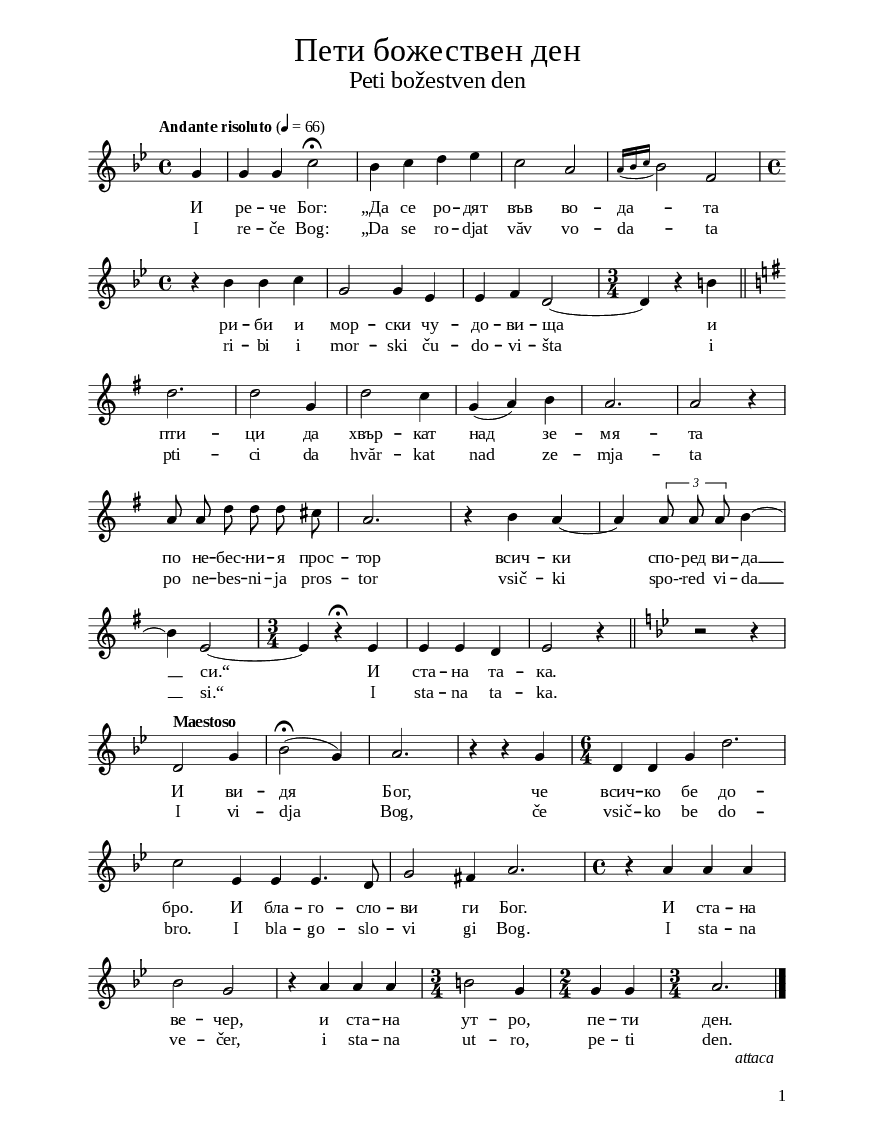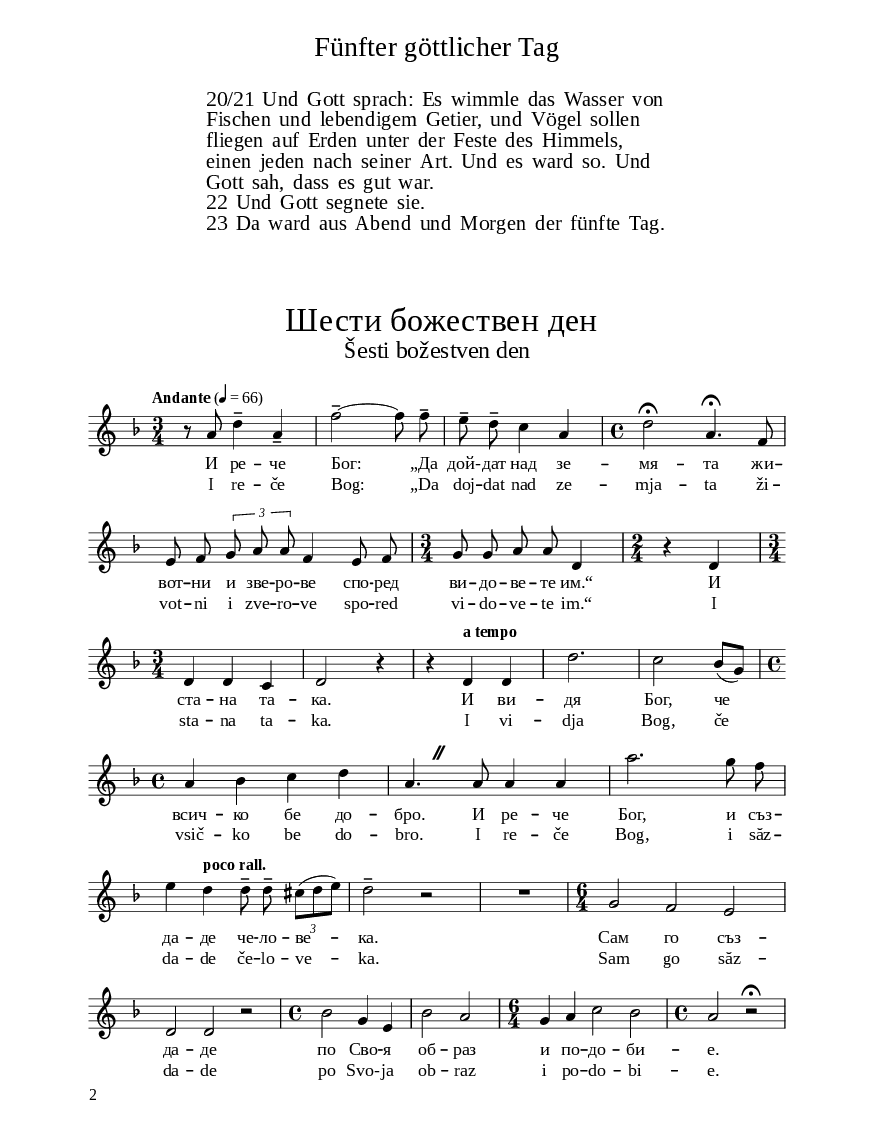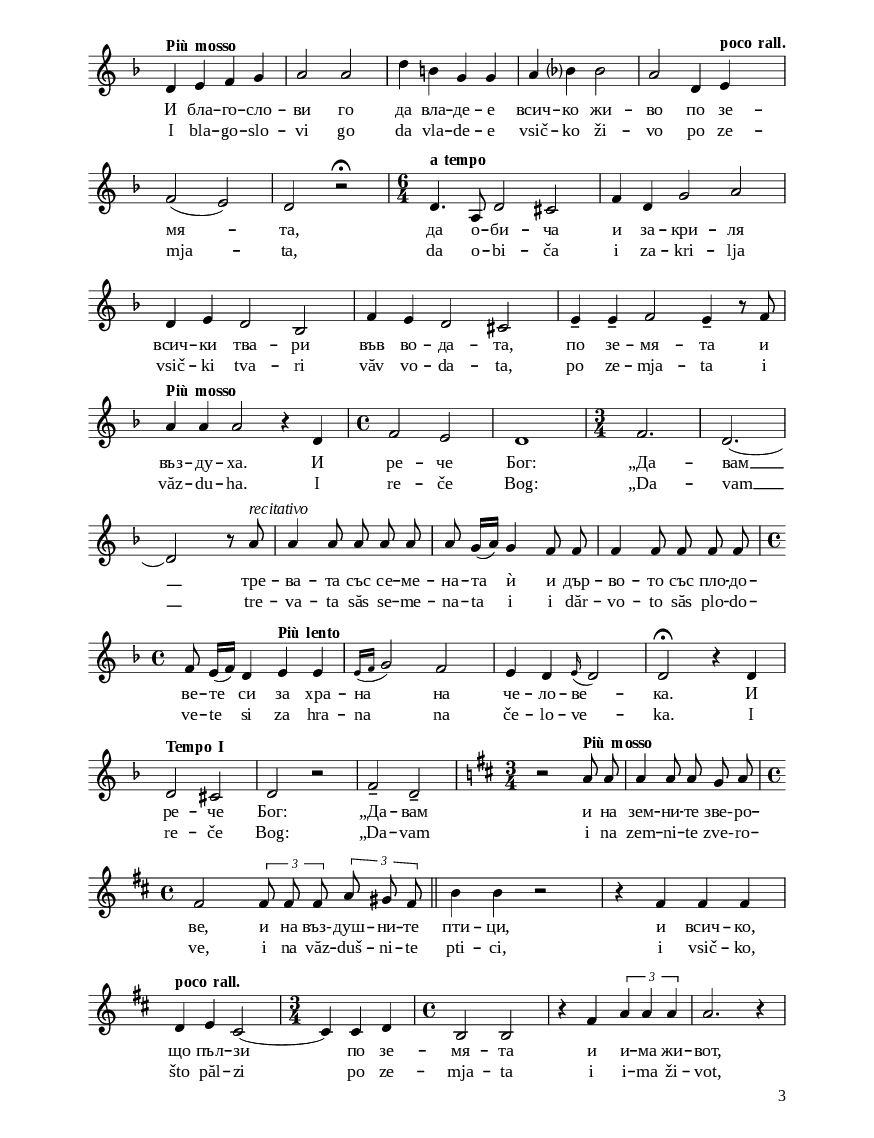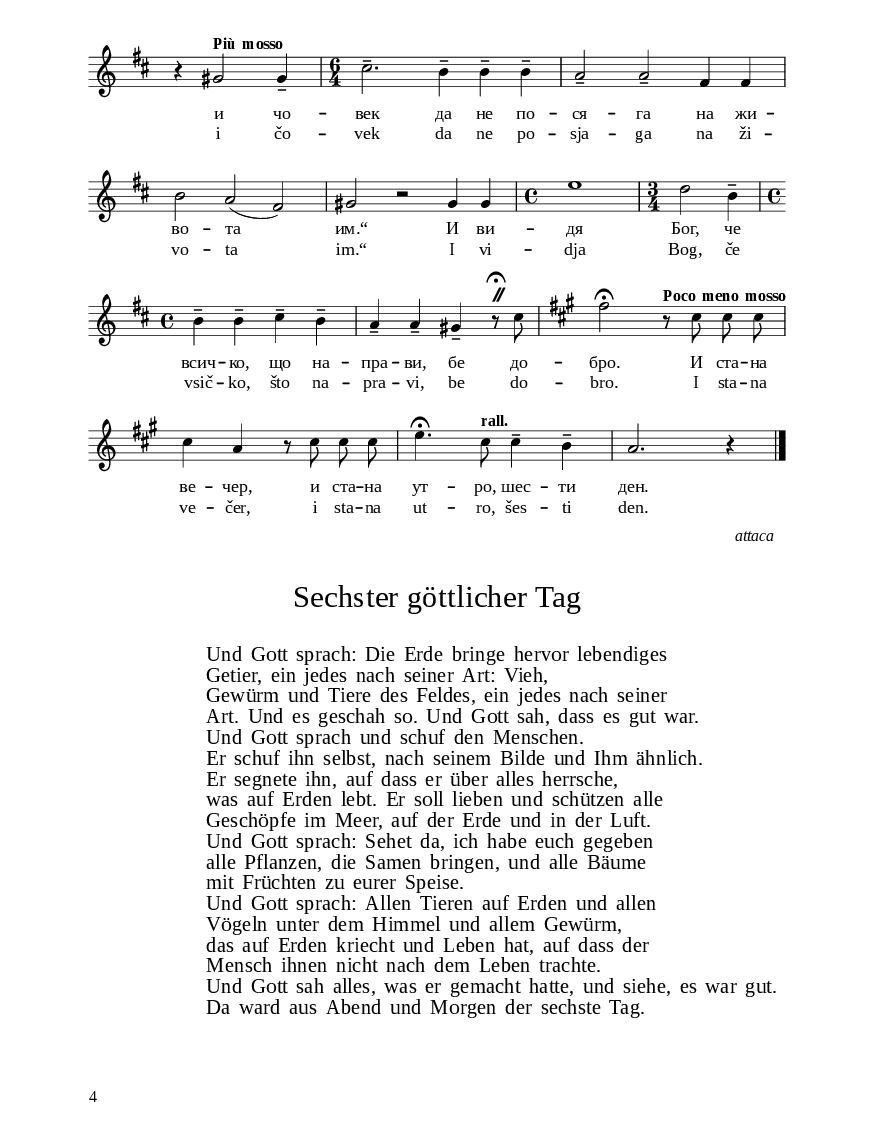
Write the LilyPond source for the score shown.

\version "2.24.1"

% include paper part and global functions
\include "include/globals.ily"

\bookpart {
  \label #'ref195
  \tocItem \markup "     Пети божествен ден – Peti božestven den "
  \include "include/bookpart-paper.ily"
  \score {
    \include "include/score-layout.ily"

    \new Voice \absolute {
      \clef treble
      \key g \minor
      \time 4/4
      \tempoFunc "Andante risoluto" 4 "66"
      \autoBeamOff
      \partial 4
      g'4
      | % 146
      g'4 g'4 c''2 ^\fermata | % 147
      bes'4  c''4  d''4  es''4 | % 148
      c''2 a'2 | % 149
      \acciaccatura {  a'16 [ bes' c''] } bes'2 f'2 |
      \time 4/4
      r4  bes'4  bes'4  c''4 | % 151
      g'2 g'4 es'4 | % 152
      es'4 f'4 d'2 ~ | % 153
      \time 3/4  | % 153
      d'4 r4  b'4 \bar "||"
      \break | % 154
      \key g \major | % 154
      d''2. | % 155
      d''2 g'4 | % 156
      d''2  c''4 | % 157
      g'4 ( a'4 )  b'4 | % 158
      a'2. | % 159
      a'2 r4 \break |
      a'8 a'8  d''8  d''8  d''8
      cis''8 | % 161
      a'2. | % 162
      r4  b'4 a'4 ~ | % 163
      a'4 %\once \omit TupletBracket
      \times 2/3  {
        a'8 a'8 a'8
      }
      b'4 ~ \break | % 164
      b'4 e'2 ~  | % 165
      \time 3/4 e'4 r4 ^\fermata e'4 | % 166
      e'4 e'4 d'4 | % 167
      e'2 r4 \bar "||"
      \key bes \major | % 168
      r2 r4 | \break % 169
      \tempo "Maestoso" d'2 g'4 |

      bes'2 ( ^\fermata g'4 ) | % 171
      a'2. | % 172
      r4 r4 g'4 | % 173
      \time 6/4  | % 173
      d'4 d'4 g'4  d''2. \break | % 174
      c''2 es'4 es'4 es'4. d'8 | % 175
      g'2 fis'4 a'2. | % 176
      \time 4/4  | % 176
      r4 a'4 a'4 a'4 | \break % 177
      bes'2 g'2 | % 178
      r4 a'4 a'4 a'4 | % 179
      \time 3/4  | % 179
      b'2 g'4 |
      \time 2/4  |
      g'4 g'4 | % 181
      \time 3/4 | % 181
      a'2. \bar "|."
    }

    \addlyrics {
      И ре -- че Бог:
      „Да се ро -- дят във во --
      да -- та ри -- би и мор -- ски
      чу -- до -- ви -- ща  и пти -- ци
      да хвър -- кат над  зе -- мя --
      та по не -- бес -- ни -- я прос --
      тор всич -- ки  "спо-" -- ред ви --
      да __ си.“  И ста -- на та --
      ка. И ви -- дя  Бог, че всич --
      ко бе до -- бро. И бла -- го --
      сло -- ви ги Бог. И ста -- на ве
      -- чер, и ста -- на ут -- ро, пе --
      ти ден.}
       \addlyrics {
      I re -- če Bog:
      „Da se ro -- djat văv vo --
      da -- ta ri -- bi i mor -- ski
      ču -- do -- vi -- šta  i pti -- ci
      da hvăr -- kat nad  ze -- mja --
      ta po ne -- bes -- ni -- ja pros --
      tor vsič -- ki  "spo-" -- red vi --
      da __ si.“  I sta -- na ta --
      ka. I vi -- dja  Bog, če vsič --
      ko be do -- bro. I bla -- go --
      slo -- vi gi Bog. I sta -- na ve
      -- čer, i sta -- na ut -- ro, pe --
      ti den.}


        \header {
          title = \titleFunc "Пети божествен ден" "Peti božestven den"
        }

        \midi{}

      } % score

      \markup \raise #2.8 \override #'(baseline-skip . 2) {
        \column {
          \fill-line \italic { "" "" \concat {"attaca" "   " }}
        }
      }

      \pageBreak

      % include foreign translation(s) of the song
      \version "2.22.1"

\markup \fill-line { \fontsize #deTitleFontSize "Fünfter göttlicher Tag" }
\markup \null
\markup \null
\markup \fontsize #deCoupletFontSize {
  \hspace #10
  \override #`(baseline-skip . ,deCoupletBaselineSkip)

  \column {
    \line { " " }


  \line { " "20/21 Und Gott sprach: Es wimmle das Wasser von}

  \line { " "Fischen und lebendigem Getier, und Vögel sollen}

  \line { " "fliegen auf Erden unter der Feste des Himmels,}

  \line { " "einen jeden nach seiner Art. Und es ward so. Und}

  \line { " "Gott sah, dass es gut war.}

  \line { " "22 Und Gott segnete sie.}

  \line { " "23 Da ward aus Abend und Morgen der fünfte Tag.}

  }
}


      \markup \empty-three

        \label #'ref195
  \tocItem \markup "     Шести божествен ден – Šesti božestven den "

      \include "include/bookpart-paper.ily"
      \score {
        \include "include/score-layout.ily"

        \new Voice \absolute {
          \clef treble
          \key d \minor
          \time 3/4
          \tempoFunc "Andante" 4 "66"
          \autoBeamOff
          r8 a'8  d''4 -- a'4 --
          | % 183
          f''2 ~ --  f''8  f''8 -- | % 184
          e''8 --  d''8 --  c''4 a'4 | % 185
          \time 4/4  | % 185
          d''2 ^\fermata a'4. ^\fermata f'8 \break | % 186
          e'8 f'8
          \times 2/3  {
            g'8  a'8 a'8
          }
          f'4 e'8 f'8 | % 187
          \time 3/4  | % 187
          g'8 g'8 a'8 a'8 d'4 | % 188
          \time 2/4  | % 188
          r4 d'4  \break | % 189
          \time 3/4  | % 189
          d'4 d'4 c'4 |
          d'2 r4 | % 191
          r4 \tempo "a tempo" d'4  d'4 | % 192
          d''2. | % 193
          c''2 bes'8 ( [ g'8 ) ] \break | % 194
          \time 4/4  | % 194
          a'4  bes'4  c''4  d''4  | % 195

          a'4.^\markup {
            \concat { "       " \musicglyph #"scripts.caesura.straight"}
          } a'8 a'4 a'4 | % 196
          a''2.  g''8 f''8 \break | % 197
          e''4 \tempo "poco rall." d''4
          d''8 --  d''8 -- \once \omit TupletBracket
          \times 2/3  {
            cis''8 ( [  d''8  e''8 ) ]
          } |
          d''2  -- r2 | % 199
          R1 |
          \time 6/4  |
          g'2 f'2 e'2 \break | % 201
          d'2 d'2 r2  | % 202
          \time 4/4  | % 202
          bes'2 g'4 e'4 | % 203
          bes'2 a'2 | % 204
          \time 6/4  | % 204
          g'4 a'4  c''2  bes'2 | % 205
          \time 4/4  | % 205
          a'2 r2 ^\fermata \break | % 206
          d'4 ^\markup{ \bold {Più mosso} } e'4 f'4
          g'4 | % 207
          a'2 a'2 | % 208
          d''4  b'4 g'4 g'4 | % 209
          a'4  bes'?4  bes'2 |
          a'2 d'4 e'4  ^\markup{ \bold {poco rall.} } \break  | % 211
          f'2 ( e'2 ) | % 212
          d'2 r2 ^\fermata | % 213
          \time 6/4  | % 213
          d'4. ^\markup{ \bold {a tempo} } a8 d'2
          cis'2 | % 214
          f'4 d'4 g'2 a'2 \break | % 215
          d'4 e'4 d'2 bes2 | % 216
          f'4 e'4 d'2 cis'2 | % 217
          e'4 -- e'4 -- f'2 e'4 -- r8
          f'8 \break | % 218
          a'4 ^\markup{ \bold {Più mosso} } a'4 a'2 r4
          d'4 | % 219
          \time 4/4  | % 219
          f'2 e'2 |
          d'1  | % 221
          \time 3/4  | % 221
          f'2. | % 222
          d'2. ~ \break | % 223
          d'2 r8 a'8 ^\markup{ \italic {recitativo} } | % 224
          a'4 a'8 a'8 a'8 a'8 | % 225
          a'8 g'16 ( [ a'16 ) ] g'4 f'8
          f'8 | % 226
          f'4 f'8 f'8 f'8 f'8 \break | % 227
          \time 4/4  | % 227
          f'8 e'16 ( [ f'16 ) ] d'4 e'4 ^\markup{ \bold {Più lento} }  e'4 |
          \grace { e'16 [ ( f' ]  } g'2 ) f'2 |
          e'4 d' \grace {
            e'16 (} d'2 ) |
            d'2 \fermata r4 d'4 |
            d'2 ^\markup{ \bold {Tempo I} } cis'2 | % 232
            d'2 r2 | % 233
            f'2 -- d'2 -- | % 234
            \time 3/4  | % 234
            \key d \major r2 a'8 ^\markup{ \bold {Più mosso} } a'8  | % 235
            a'4 a'8 a'8 g'8 a'8 \break | % 236
            \time 4/4  | % 236
            fis'2
            \times 2/3  {
              fis'8  fis'8 fis'8
            }
            \times 2/3  {
              a'8  gis'8 fis'8
            }
            \bar "||"

           | % 237
            b'4  b'4 r2  | % 238
            r4 fis'4 fis'4 fis'4  | \break % 239
            d'4 ^\markup{ \bold {poco rall.} } e'4 cis'2~ |
            \time 3/4  |
            cis'4 cis'4 d'4 | % 241
            \time 4/4  | % 241
            b2 b2 | % 242
            r4 fis'4 \times 2/3 {
              a'4 a'4 a'4
            }
            | % 243
            a'2. r4 \break | % 244
            r4 gis'2 ^\markup{ \bold {Più mosso} } gis'4 -- | % 245
            \time 6/4  | % 245
            cis''2. --  b'4 --  b'4 --  b'4
            -- | % 246
            a'2 -- a'2 -- fis'4 fis'4
            | % 247
            b'2 a'2 ( fis'2 ) | % 248
            gis'2 r2 gis'4 gis'4 | % 249
            \time 4/4  | % 249
            e''1 |
            \time 3/4  |
            d''2  b'4 -- | % 251
            \time 4/4  | \break % 251
            b'4 --  b'4 --  cis''4 --  b'4
            -- | % 252
            a'4 -- a'4 -- gis'4 -- r8
            ^\markup {
              \musicglyph #"scripts.caesura.straight"
            }
            ^\fermata
            cis''8  |  % 253
             \key a \major 
            fis''2 ^\fermata r8  ^\markup{ \bold {Poco meno mosso} } cis''8
            cis''8  cis''8  \break | % 254
            cis''4 a'4 r8  cis''8  cis''8
            cis''8 | % 255
            e''4. ^\fermata  cis''8 ^\markup{ \bold {rall.} }
            cis''4 --  b'4 -- | % 256
            a'2. r4 \bar "|."


          }
          \addlyrics {
            И ре -- че Бог:  „Да
            "дой-" -- дат над зе -- мя -- та жи --
            вот -- ни и зве -- ро -- ве спо --
            ред ви -- до -- ве -- те им.“ И
            ста -- на та -- ка. И ви -- дя Бог,
            че  всич -- ко бе до -- бро. И
            ре -- че Бог, и съз -- да -- де че
            -- ло -- ве --  ка. Сам го съз
            -- да -- де по Сво -- я об -- раз и
            по -- до -- би -- е. И бла -- го --
            сло -- ви го да вла -- де -- е
            всич -- ко жи -- во по зе -- мя
            -- та, да о -- би -- ча и за --
            кри -- ля всич -- ки тва -- ри във
            во -- да -- та, по зе -- мя -- та и
            въз -- ду -- ха. И ре -- че Бог:
            „Да -- вам  __ тре -- ва -- та
            със се -- ме -- на -- та  ѝ и
            дър -- во -- то със пло -- до -- ве
            -- те  си за хра --
            на на че -- ло --  ве -- ка. И ре --
            че Бог: „Да -- вам и на зем --
            ни -- те "зве-" -- ро -- ве, и на "въз-"
            -- душ -- ни -- те пти -- ци, и всич
            -- ко, що пъл -- зи  по зе -- мя
            -- та и и -- ма жи -- вот, и чо --
            век да не по -- ся -- га на жи --
            во -- та  им.“ И ви -- дя Бог,
            че всич -- ко, що на -- пра -- ви,
            бе до -- бро. И ста -- на ве --
            чер, и ста -- на ут -- ро, шес --
            ти ден.
          }
                   \addlyrics {
            I re -- če Bog:  „Da
            doj -- dat nad ze -- mja -- ta ži --
            vot -- ni i zve -- ro -- ve spo --
            red vi -- do -- ve -- te im.“ I
            sta -- na ta -- ka. I vi -- dja Bog,
            če  vsič -- ko be do -- bro. I
            re -- če Bog, i săz -- da -- de če
            -- lo -- ve --  ka. Sam go săz
            -- da -- de po "Svo-" -- ja ob -- raz i
            po -- do -- bi -- e. I bla -- go --
            slo -- vi go da vla -- de -- e
            vsič -- ko ži -- vo po ze -- mja
            -- ta, da o -- bi -- ča i za --
            kri -- lja vsič -- ki tva -- ri văv
            vo -- da -- ta, po ze -- mja -- ta i
            văz -- du -- ha. I re -- če Bog:
            „Da -- vam  __ tre -- va -- ta
            săs se -- me -- na -- ta  i i
            dăr -- vo -- to săs plo -- do -- ve
            -- te  si za hra --
            na na če -- lo --  ve -- ka. I re --
            če Bog: „Da -- vam i na zem --
            ni -- te "zve-" -- ro -- ve, i na văz
            -- duš -- ni -- te pti -- ci, i vsič
            -- ko, što păl -- zi  po ze -- mja
            -- ta i i -- ma ži -- vot, i čo --
            vek da ne po -- sja -- ga na ži --
            vo -- ta  im.“ I vi -- dja Bog,
            če vsič -- ko, što na -- pra -- vi,
            be do -- bro. I sta -- na ve --
            čer, i sta -- na ut -- ro, šes --
            ti den.
          }


          \header {
            title = \titleFunc " Шести божествен ден" "Šesti božestven den"
          }

          \midi{}

        } % score

        \markup \raise #2.8 \override #'(baseline-skip . 2) {
          \column {
            \fill-line \italic { "" "" \concat {"attaca" "   " }}
          }
        }

        \markup \empty-one

        % include foreign translation(s) of the song
        \version "2.20.0"

\markup \fill-line { \fontsize #6 "Sechster göttlicher Tag" }
\markup \null
\markup \null
\markup \fontsize #+2.5 {
  \hspace #10
  \override #'(baseline-skip . 2)

  \column {
    \line { " " }

\line { " "Und Gott sprach: Die Erde bringe hervor lebendiges }

\line { " "Getier, ein jedes nach seiner Art: Vieh, }

\line { " "Gewürm und Tiere des Feldes, ein jedes nach seiner }

\line { " "Art. Und es geschah so. Und Gott sah, dass es gut war. }

 \line { " "Und Gott sprach und schuf den Menschen. }

\line { " "Er schuf ihn selbst, nach seinem Bilde und Ihm ähnlich. }

\line { " "Er segnete ihn, auf dass er über alles herrsche, }

\line { " "was auf Erden lebt. Er soll lieben und schützen alle }

\line { " "Geschöpfe im Meer, auf der Erde und in der Luft. }

\line { " " Und Gott sprach: Sehet da, ich habe euch gegeben }

\line { " "alle Pflanzen, die Samen bringen, und alle Bäume }

\line { " "mit Früchten zu eurer Speise. }

\line { " "Und Gott sprach: Allen Tieren auf Erden und allen }

\line { " "Vögeln unter dem Himmel und allem Gewürm, }

\line { " "das auf Erden kriecht und Leben hat, auf dass der }

\line { " "Mensch ihnen nicht nach dem Leben trachte. }

\line { " " Und Gott sah alles, was er gemacht hatte, und siehe, es war gut.  }

\line { " "Da ward aus Abend und Morgen der sechste Tag. }

  }
}


      } % bookpart

      % Più mosso
      %
